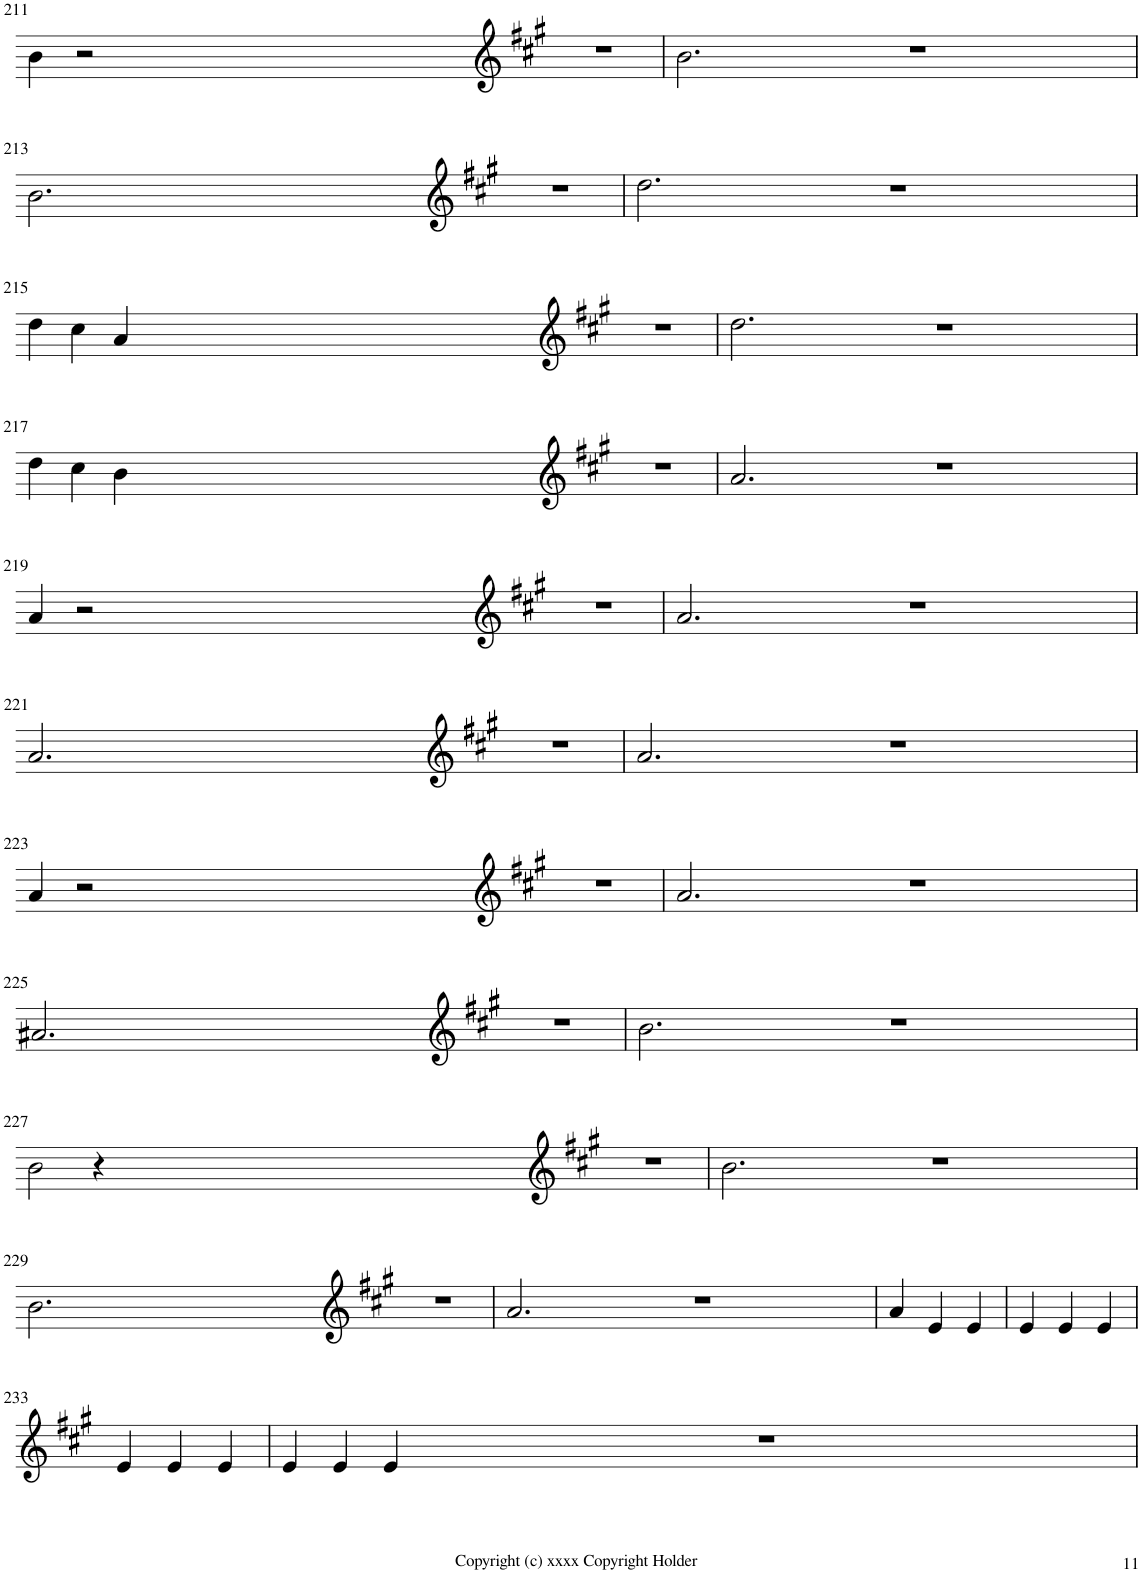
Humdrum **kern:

**kern
*part1
*staff1
*I"Voice
*I'V
!!LO:PB:g=z
*clefG2
*k[f#c#g#]
*M3/4
=211
4b\
2r
4ryy
2.r
=212
2.b\
4ryy
2.r
!!LO:LB:g=z
=213
2.b\
4ryy
2.r
=214
2.dd\
4ryy
2.r
!!LO:LB:g=z
=215
4dd\
4cc#\
4a/
4ryy
2.r
=216
2.dd\
4ryy
2.r
!!LO:LB:g=z
=217
4dd\
4cc#\
4b\
4ryy
2.r
=218
2.a/
4ryy
2.r
!!LO:LB:g=z
=219
4a/
2r
4ryy
2.r
=220
2.a/
4ryy
2.r
!!LO:LB:g=z
=221
2.a/
4ryy
2.r
=222
2.a/
4ryy
2.r
!!LO:LB:g=z
=223
4a/
2r
4ryy
2.r
=224
2.a/
4ryy
2.r
!!LO:LB:g=z
=225
2.a#X/
4ryy
2.r
=226
2.b\
4ryy
2.r
!!LO:LB:g=z
=227
2b\
4r
4ryy
2.r
=228
2.b\
4ryy
2.r
!!LO:LB:g=z
=229
2.b\
4ryy
2.r
=230
2.a/
4ryy
2.r
=231
4a/
4e/
4e/
=232
4e/
4e/
4e/
!!LO:LB:g=z
=233
4e/
4e/
4e/
=234
4e/
4e/
4e/
0.ryy
2.r
=
*-
